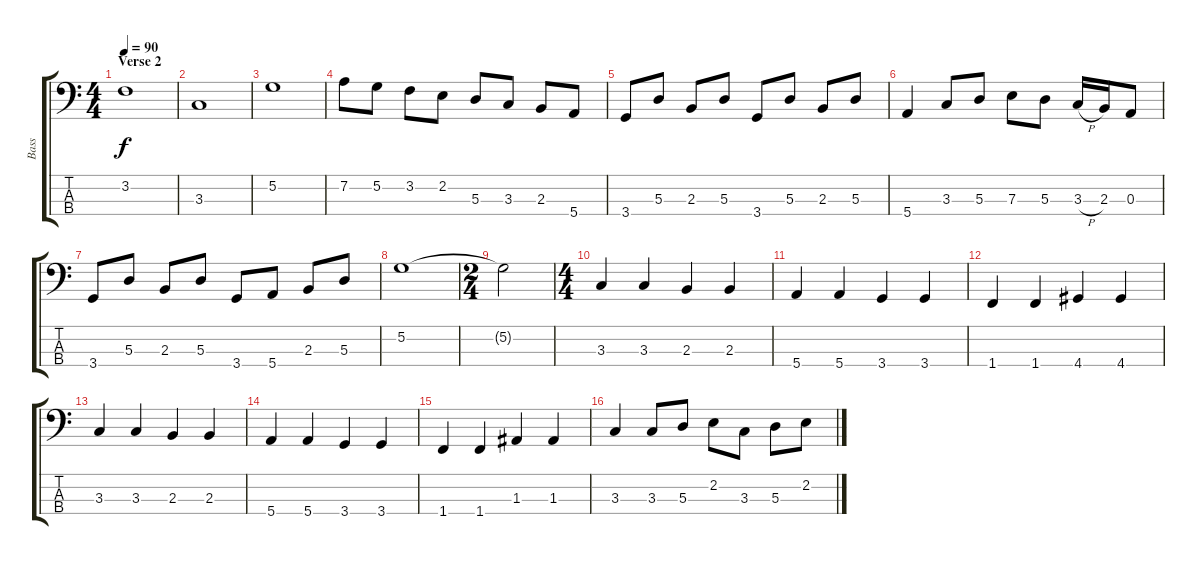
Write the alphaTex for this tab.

\track ("Bass" "Bass") {instrument electricbassfinger}
\staff {score tabs}
\tuning (G2 D2 A1 E1) {hide}
\ts (4 4)
\section ("" "Verse 2")
\tempo 90
\clef f4
\ks c
3.2.1{dy f} |
3.3.1 |
5.2.1 |
7.2.8 5.2.8 3.2.8 2.2.8 5.3.8 3.3.8 2.3.8 5.4.8 |
3.4.8 5.3.8 2.3.8 5.3.8 3.4.8 5.3.8 2.3.8 5.3.8 |
5.4.4 3.3.8 5.3.8 7.3.8 5.3.8 3.3{h}.16 2.3.16 0.3.8 |
3.4.8 5.3.8 2.3.8 5.3.8 3.4.8 5.4.8 2.3.8 5.3.8 |
5.2.1 |
\ts (2 4)
5.2{t}.2 |
\ts (4 4)
3.3.4 3.3.4 2.3.4 2.3.4 |
5.4.4 5.4.4 3.4.4 3.4.4 |
1.4.4 1.4.4 4.4.4 4.4.4 |
3.3.4 3.3.4 2.3.4 2.3.4 |
5.4.4 5.4.4 3.4.4 3.4.4 |
1.4.4 1.4.4 1.3.4 1.3.4 |
3.3.4 3.3.8 5.3.8 2.2.8 3.3.8 5.3.8 2.2.8
